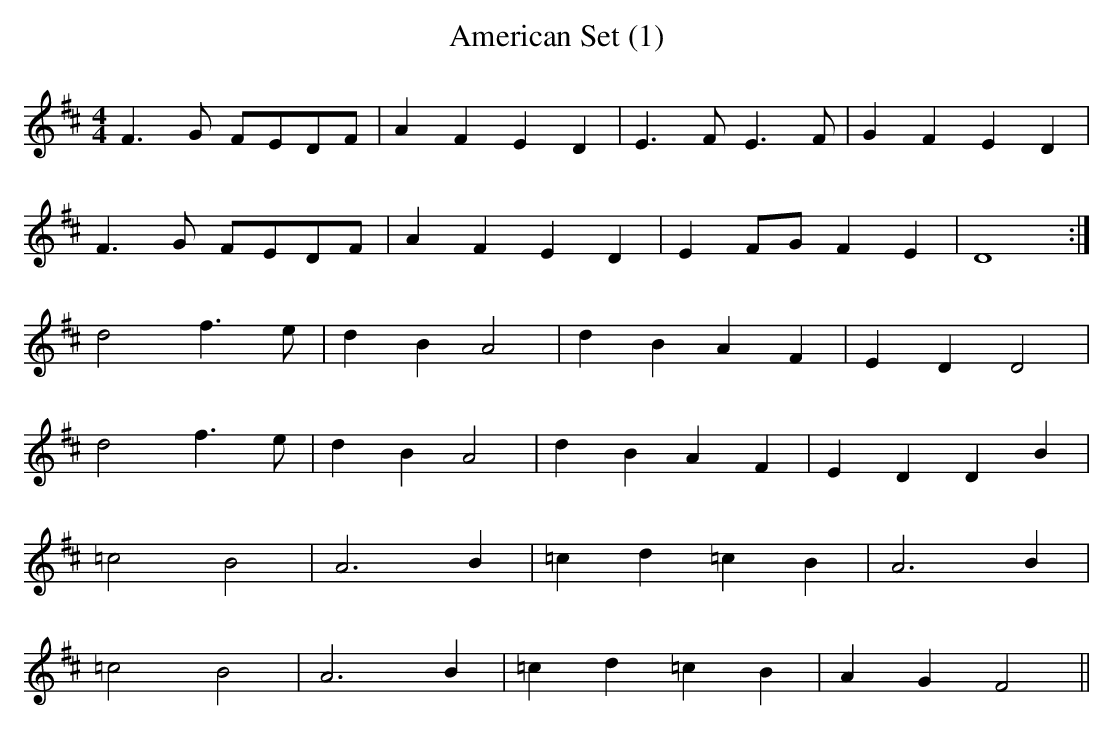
X:1
T:American Set (1)
M:4/4
L:1/4
K:D
F>G F/E/D/F/ | AF ED | E>F E>F | GF ED |
F>G F/E/D/F/ | AF ED | EF/G/ FE | D4 :|
d2 f>e | dB A2 | dB AF | ED D2 |
d2 f>e | dB A2 | dB AF | ED DB |
=c2 B2 | A3 B | =cd =cB | A3 B |
=c2 B2 | A3 B | =cd =cB |AG F2 ||
